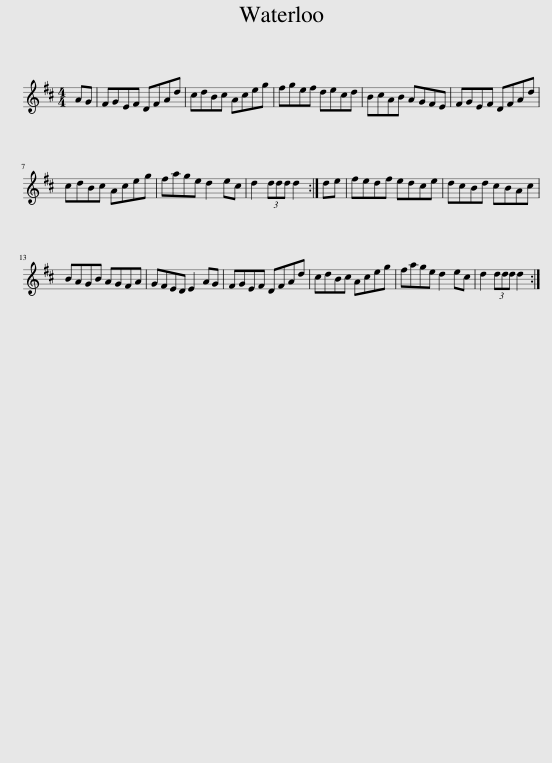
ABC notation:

X:1
L:1/8
M:4/4
I:linebreak $
K:D
V:1 treble
V:1
 AG | FGEF DFAd | cdBc Aceg | fgef decd | BcAB AGFE | %5
 FGEF DFAd |$ cdBc Aceg | fage d2 ec | d2 (3ddd d2 :| de | %10
 fedf edce | dcBd cBAc |$ BAGB AGFA | GFED E2 AG | FGEF DFAd | %15
 cdBc Aceg | fage d2 ec | d2 (3ddd d2 :| %18
